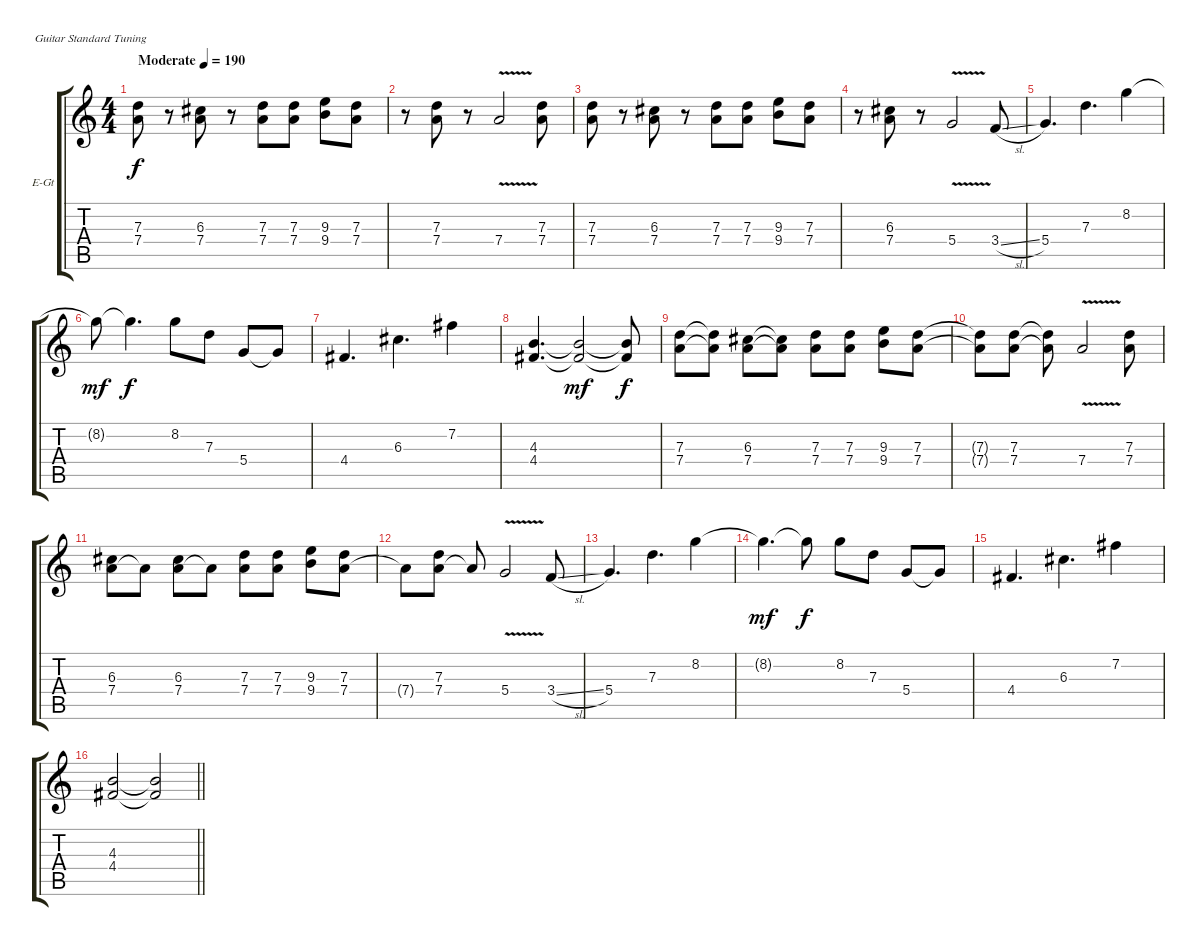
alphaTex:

\bracketExtendMode groupsimilarinstruments
\firstSystemTrackNameOrientation horizontal
\otherSystemsTrackNameOrientation horizontal
\track ("Ãèòàðà" "E-Gt") {instrument overdrivenguitar}
\staff {score tabs}
\tuning (E4 B3 G3 D3 A2 E2)
\ts (4 4)
\beaming (8 2 2 2 2)
\tempo (190 "Moderate")
\clef g2
\ks c
(7.3 7.4).8{dy f instrument overdrivenguitar} r.8 (6.3 7.4).8 r.8 (7.3 7.4).8 (7.3 7.4).8 (9.3 9.4).8 (7.3 7.4).8 |
r.8 (7.3 7.4).8 r.8 7.4{v}.2 (7.3 7.4).8 |
(7.3 7.4).8 r.8 (6.3 7.4).8 r.8 (7.3 7.4).8 (7.3 7.4).8 (9.3 9.4).8 (7.3 7.4).8 |
r.8 (6.3 7.4).8 r.8 5.4{v}.2 3.4{sl}.8 |
5.4.4{d} 7.3.4{d} 8.2.4 |
8.2{t}.8{dy mf} 8.2{t}.4{d dy f} 8.2.8 7.3.8 5.4.8 5.4{t}.8 |
4.4.4{d} 6.3.4{d} 7.2.4 |
(4.3 4.4).4{d} (4.3{t} 4.4{t}).2{dy mf} (4.3{t} 4.4{t}).8{dy f} |
(7.3 7.4).8 (7.3{t} 7.4{t}).8 (6.3 7.4).8 (6.3{t} 7.4{t}).8 (7.3 7.4).8 (7.3 7.4).8 (9.3 9.4).8 (7.3 7.4).8 |
(7.3{t} 7.4{t}).8 (7.3 7.4).8 (7.3{t} 7.4{t}).8 7.4{v}.2 (7.3 7.4).8 |
(6.3 7.4).8 7.4{t}.8 (6.3 7.4).8 7.4{t}.8 (7.3 7.4).8 (7.3 7.4).8 (9.3 9.4).8 (7.3 7.4).8 |
7.4{t}.8 (7.3 7.4).8 7.4{t}.8 5.4{v}.2 3.4{sl}.8 |
5.4.4{d} 7.3.4{d} 8.2.4 |
8.2{t}.4{d dy mf} 8.2{t}.8{dy f} 8.2.8 7.3.8 5.4.8 5.4{t}.8 |
4.4.4{d} 6.3.4{d} 7.2.4 |
\barLineRight lightlight
(4.3 4.4).2 (4.3{t} 4.4{t}).2
